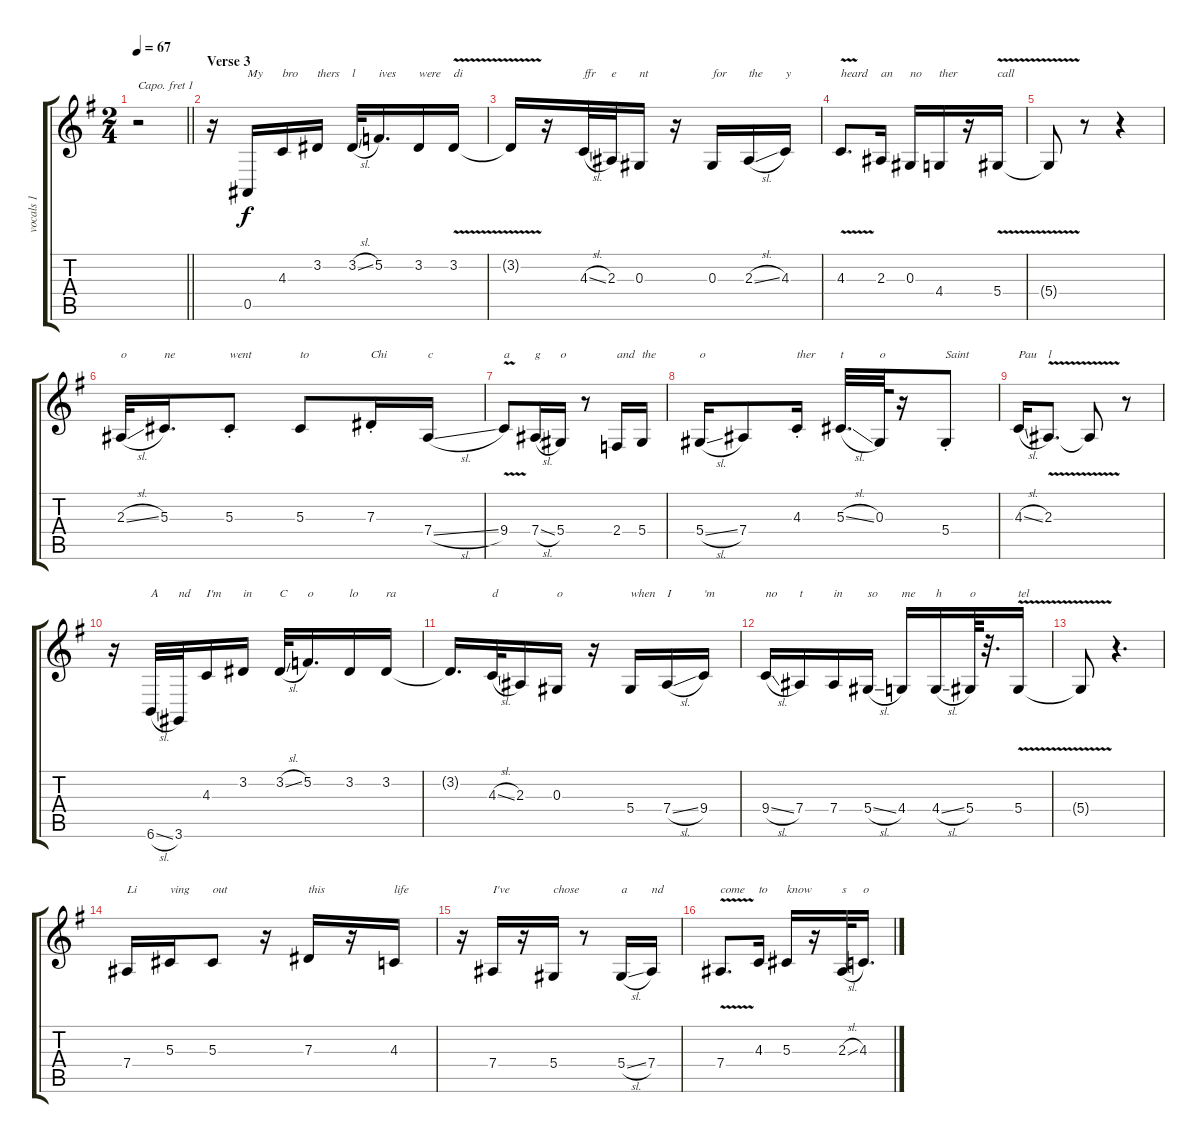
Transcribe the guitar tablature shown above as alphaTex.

\track ("vocals 1" "vocals 1") {instrument lead2sawtooth}
\staff {score tabs}
\capo 1
\tuning (E4 B3 G3 D3 A2 E2) {hide}
\ts (2 4)
\tempo 67
\clef g2
\barLineRight lightlight
\ks g
r.2{dy f} |
\section ("" "Verse 3")
r.16 0.5.16{txt "My"} 4.3.16{txt "bro"} 3.2.16{txt "thers"} 3.2{sl}.32{txt "l"} 5.2.16{d txt "ives"} 3.2.16{txt "were"} 3.2{v}.16{txt "di"} |
3.2{t}.16 r.16 4.3{sl}.32{txt "ffr"} 2.3.32{txt "e"} 0.3.16{txt "nt"} r.16 0.3.16{txt "for"} 2.3{sl}.16{txt "the"} 4.3.16{txt "y"} |
4.3{v}.8{d txt "heard"} 2.3.16{txt "an"} 0.3.16{txt "no"} 4.4.16{txt "ther"} r.16 5.4{v}.16{txt "call"} |
5.4{t}.8 r.8 r.4 |
2.3{sl}.32{txt "o"} 5.3.16{d txt "ne"} 5.3{st}.8{txt "went"} 5.3.8{txt "to"} 7.3{st}.16{txt "Chi"} 7.4{sl}.16{txt "c"} |
9.4{v}.8{txt "a"} 7.4{sl}.16{txt "g"} 5.4.16{txt "o"} r.8 2.4.16{txt "and"} 5.4.16{txt "the"} |
5.4{sl}.16{txt "o"} 7.4.8 4.3{st}.16{txt "ther"} 5.3{sl}.32{d txt "t"} 0.3.64{txt "o"} r.16 5.4{st}.8{txt "Saint"} |
4.3{sl}.16{txt "Pau"} 2.3{v}.8{d txt "l"} 2.3{t}.8 r.8 |
r.16 6.6{sl}.32{txt "A"} 3.6.32{txt "nd"} 4.3.16{txt "I'm"} 3.2.16{txt "in"} 3.2{sl}.32{txt "C"} 5.2.16{d txt "o"} 3.2.16{txt "lo"} 3.2.16{txt "ra"} |
3.2{t}.16{d} 4.3{sl}.32{txt "d"} 2.3.16 0.3.16{txt "o"} r.16 5.4.16{txt "when"} 7.4{sl}.16{txt "I"} 9.4.16{txt "'m"} |
9.4{sl}.16{txt "no"} 7.4.16{txt "t"} 7.4.16{txt "in"} 5.4{sl}.16{txt "so"} 4.4.16{txt "me"} 4.4{sl}.16{txt "h"} 5.4.64{txt "o"} r.32{d} 5.4{v}.16{txt "tel"} |
5.4{t}.8 r.4{d} |
7.4.16{txt "Li"} 5.3.16{txt "ving"} 5.3.8{txt "out"} r.16 7.3.16{txt "this"} r.16 4.3.16{txt "life"} |
r.16 7.4.16{txt "I've"} r.16 5.4.16{txt "chose"} r.8 5.4{sl}.16{txt "a"} 7.4.16{txt "nd"} |
7.4{v}.8{d txt "come"} 4.3.16{txt "to"} 5.3.16{txt "know"} r.16 2.3{sl}.32{txt "s"} 4.3.16{d txt "o"}
